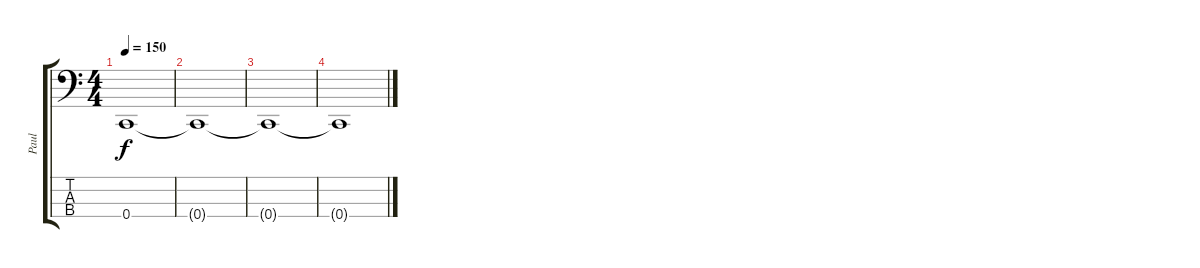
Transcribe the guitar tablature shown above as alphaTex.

\track ("Paul" "Paul") {instrument electricbasspick}
\staff {score tabs}
\tuning (F2 C2 G1 C1) {hide}
\ts (4 4)
\tempo 150
\clef f4
\ks c
0.4.1{dy f} |
0.4{t}.1 |
0.4{t}.1 |
0.4{t}.1
